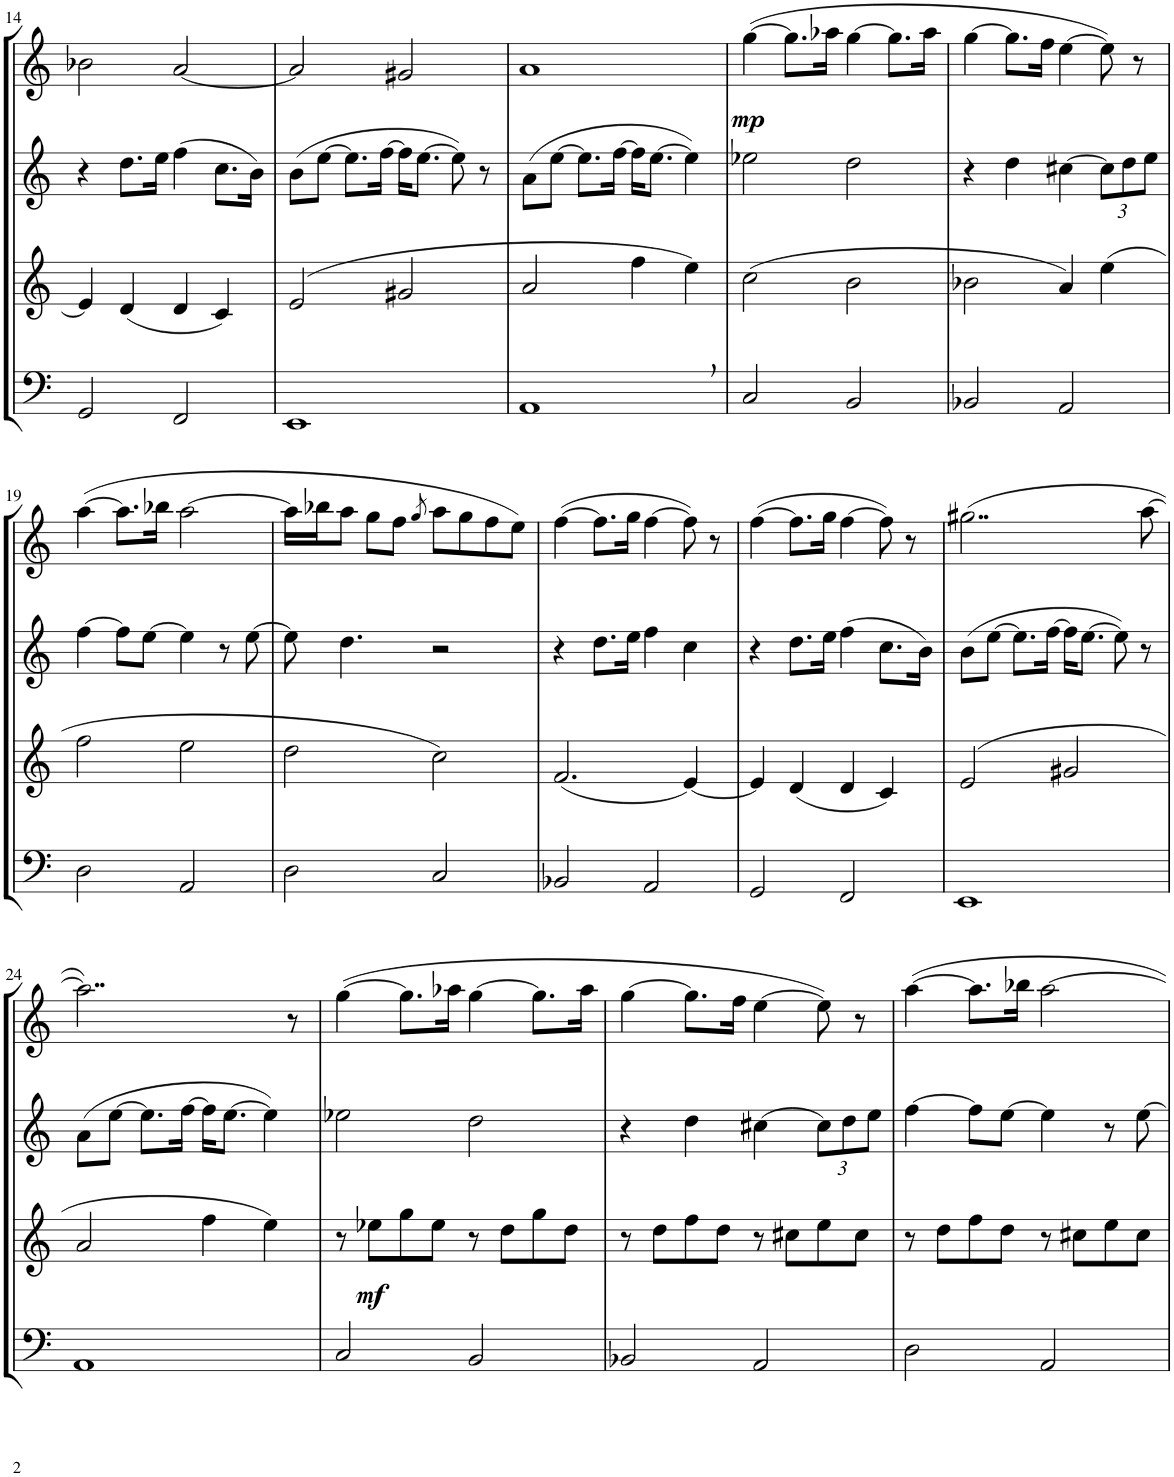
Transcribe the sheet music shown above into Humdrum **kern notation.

**kern	**kern	**dynam	**kern	**kern	**dynam
*part4	*part3	*part3	*part2	*part1	*part1
*staff4	*staff3	*staff3	*staff2	*staff1	*staff1
*I"Bassoon	*I"Bb Clarinet	*	*I"Oboe	*I"Flute	*
*I'Bsn	*I'Cl	*	*I'Ob	*I'Fl	*
!!LO:PB:g=z
*clefF4	*clefG2	*	*clefG2	*clefG2	*
*	*ITrd1c2	*	*	*	*
*k[]	*k[]	*	*k[]	*k[]	*
*M4/4	*M4/4	*	*M4/4	*M4/4	*
=14	=14	=14	=14	=14	=14
2GG/	4e/]	.	4r	2b-X\	.
.	(4d/	.	8.dd\L	.	.
.	.	.	16ee\Jk	.	.
2FF/	4d/	.	(4ff\	[2a/	.
.	4c/)	.	8.cc\L	.	.
.	.	.	16b\Jk)	.	.
=15	=15	=15	=15	=15	=15
1EE	(2e/	.	(8b\L	2a/]	.
.	.	.	[8ee\J	.	.
.	.	.	8.ee\L]	.	.
.	.	.	[16ff\Jk	.	.
.	2g#X/	.	16ff\KL]	2g#X/	.
.	.	.	[8.ee\J	.	.
.	.	.	8ee\])	.	.
.	.	.	8r	.	.
=16	=16	=16	=16	=16	=16
1AA,	2a/	.	(8a\L	1a	.
.	.	.	[8ee\J	.	.
.	.	.	8.ee\L]	.	.
.	.	.	[16ff\Jk	.	.
.	4ff\	.	16ff\KL]	.	.
.	.	.	[8.ee\J	.	.
.	4ee\)	.	4ee\])	.	.
=17	=17	=17	=17	=17	=17
!	!	!	!	!	!LO:DY:b
2C/	(2cc\	.	2ee-X\	([4gg\	mp
.	.	.	.	8.gg\L]	.
.	.	.	.	16aa-X\Jk	.
2BB/	2b\	.	2dd\	[4gg\	.
.	.	.	.	8.gg\L]	.
.	.	.	.	16aa-\Jk	.
=18	=18	=18	=18	=18	=18
2BB-X/	2b-X\	.	4r	[4gg\	.
.	.	.	4dd\	8.gg\L]	.
.	.	.	.	16ff\Jk	.
2AA/	4a/)	.	[4cc#X\	[4ee\	.
*	*	*	*Xbrackettup	*	*
.	(4ee\	.	12cc#\L]	8ee\])	.
.	.	.	12dd\	.	.
.	.	.	.	8r	.
.	.	.	12ee\J	.	.
!!LO:LB:g=z
=19	=19	=19	=19	=19	=19
2D\	2ff\	.	[4ff\	([4aa\	.
.	.	.	8ff\L]	8.aa\L]	.
.	.	.	[8ee\J	.	.
.	.	.	.	16bb-X\Jk	.
2AA/	2ee\	.	4ee\]	[2aa\	.
.	.	.	8r	.	.
.	.	.	[8ee\	.	.
=20	=20	=20	=20	=20	=20
2D\	2dd\	.	8ee\]	16aa\LL]	.
.	.	.	.	16bb-X\J	.
.	.	.	4.dd\	8aa\J	.
.	.	.	.	8gg\L	.
.	.	.	.	8ff\J	.
.	.	.	.	8qgg/	.
2C/	2cc\)	.	2r	8aa\L	.
.	.	.	.	8gg\	.
.	.	.	.	8ff\	.
.	.	.	.	8ee\J)	.
=21	=21	=21	=21	=21	=21
2BB-X/	(2.f/	.	4r	([4ff\	.
.	.	.	8.dd\L	8.ff\L]	.
.	.	.	16ee\Jk	16gg\Jk	.
2AA/	.	.	4ff\	[4ff\	.
.	[4e/)	.	4cc\	8ff\])	.
.	.	.	.	8r	.
=22	=22	=22	=22	=22	=22
2GG/	4e/]	.	4r	([4ff\	.
.	(4d/	.	8.dd\L	8.ff\L]	.
.	.	.	16ee\Jk	16gg\Jk	.
2FF/	4d/	.	(4ff\	[4ff\	.
.	4c/)	.	8.cc\L	8ff\])	.
.	.	.	.	8r	.
.	.	.	16b\Jk)	.	.
=23	=23	=23	=23	=23	=23
1EE	(2e/	.	(8b\L	(2..gg#X\	.
.	.	.	[8ee\J	.	.
.	.	.	8.ee\L]	.	.
.	.	.	[16ff\Jk	.	.
.	2g#X/	.	16ff\KL]	.	.
.	.	.	[8.ee\J	.	.
.	.	.	8ee\])	.	.
.	.	.	8r	[8aa\	.
!!LO:LB:g=z
=24	=24	=24	=24	=24	=24
1AA	2a/	.	(8a\L	2..aa\])	.
.	.	.	[8ee\J	.	.
.	.	.	8.ee\L]	.	.
.	.	.	[16ff\Jk	.	.
.	4ff\	.	16ff\KL]	.	.
.	.	.	[8.ee\J	.	.
.	4ee\)	.	4ee\])	.	.
.	.	.	.	8r	.
=25	=25	=25	=25	=25	=25
2C/	8r	.	2ee-X\	([4gg\	.
!	!	!LO:DY:b	!	!	!
.	8ee-X\L	mf	.	.	.
.	8gg\	.	.	8.gg\L]	.
.	8ee-\J	.	.	.	.
.	.	.	.	16aa-X\Jk	.
2BB/	8r	.	2dd\	[4gg\	.
.	8dd\L	.	.	.	.
.	8gg\	.	.	8.gg\L]	.
.	8dd\J	.	.	.	.
.	.	.	.	16aa-\Jk	.
=26	=26	=26	=26	=26	=26
2BB-X/	8r	.	4r	[4gg\	.
.	8dd\L	.	.	.	.
.	8ff\	.	4dd\	8.gg\L]	.
.	8dd\J	.	.	.	.
.	.	.	.	16ff\Jk	.
2AA/	8r	.	[4cc#X\	[4ee\	.
.	8cc#X\L	.	.	.	.
.	8ee\	.	12cc#\L]	8ee\])	.
.	.	.	12dd\	.	.
.	8cc#\J	.	.	8r	.
.	.	.	12ee\J	.	.
=27	=27	=27	=27	=27	=27
2D\	8r	.	[4ff\	[4aa\	.
.	8dd\L	.	.	.	.
.	8ff\	.	8ff\L]	8.aa\L]	.
.	8dd\J	.	[8ee\J	.	.
.	.	.	.	16bb-X\Jk	.
2AA/	8r	.	4ee\]	[2aa\	.
.	8cc#X\L	.	.	.	.
.	8ee\	.	8r	.	.
.	8cc#\J	.	[8ee\	.	.
=	=	=	=	=	=
*-	*-	*-	*-	*-	*-
